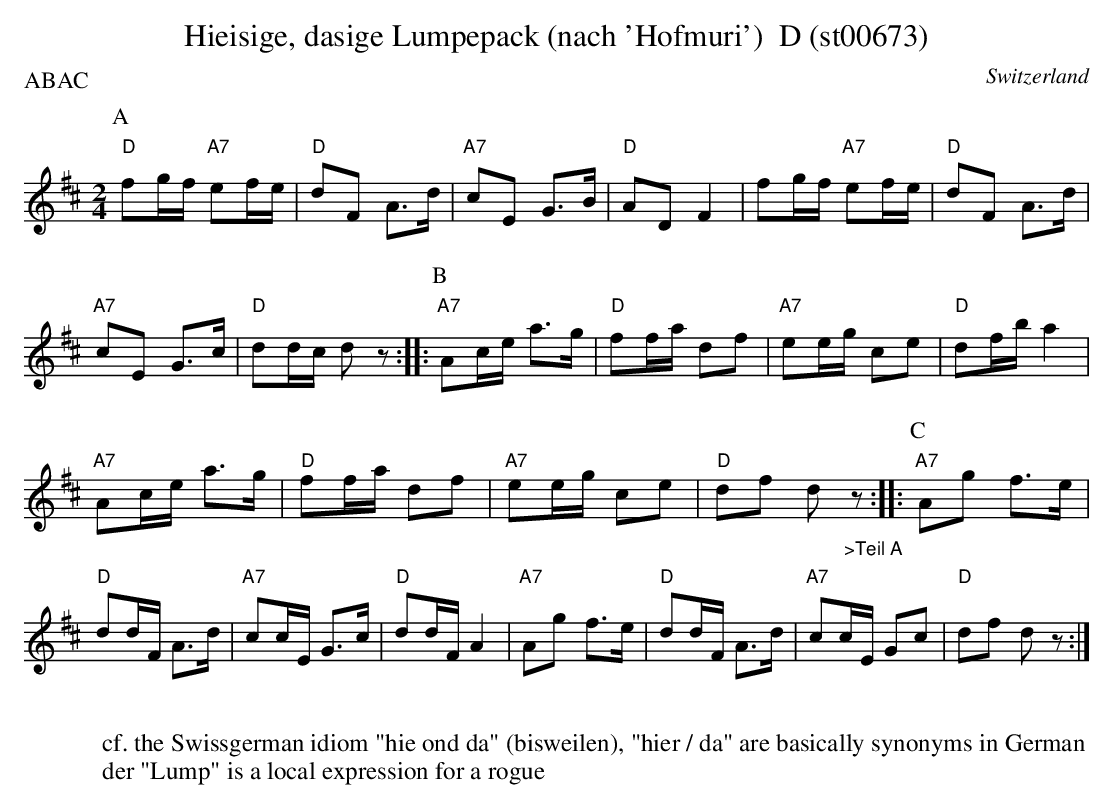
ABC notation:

X:1
T: Hieisige, dasige Lumpepack (nach 'Hofmuri')  D (st00673)
P:ABAC
O:Switzerland
M:2/4
L:1/8
K:D %%MIDI gchordon
[P:A] "D"fg/f/ "A7"ef/e/ | "D"dF A>d | "A7"cE G>B | "D"ADF2 | fg/f/ "A7"ef/e/ | "D"dF A>d |
"A7"cE G>c | "D"dd/c/ dz :: [P:B]  "A7"Ac/e/ a>g | "D"ff/a/ df | "A7"ee/g/ ce | "D"df/b/a2 |
"A7"Ac/e/ a>g | "D"ff/a/ df | "A7"ee/g/ ce | "D"df d"_>Teil A"z :: [P:C]  "A7"Ag f>e |
"D"dd/F/ A>d | "A7"cc/E/ G>c | "D"dd/F/A2 | "A7"Ag f>e | "D"dd/F/ A>d | "A7"cc/E/ Gc | "D"df dz :|
W:
W: cf. the Swissgerman idiom "hie ond da" (bisweilen), "hier / da" are basically synonyms in German
W: der "Lump" is a local expression for a rogue
